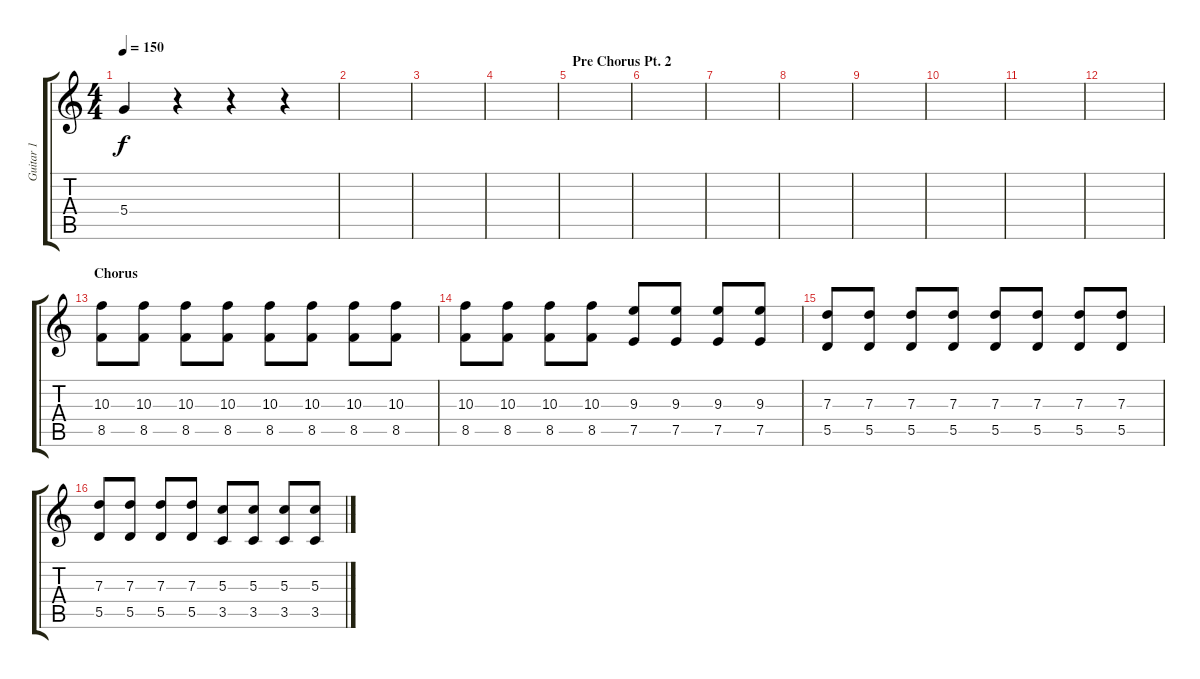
\track ("Guitar 1" "Guitar 1") {instrument overdrivenguitar}
\staff {score tabs}
\tuning (E4 B3 G3 D3 A2 D2) {hide}
\ts (4 4)
\tempo 150
\clef g2
\ks c
5.4{t}.4{dy f} r.4 r.4 r.4 |
|
|
|
\section ("" "Pre Chorus Pt. 2")
|
|
|
|
|
|
|
|
\section ("" "Chorus")
(10.3 8.5).8{volume 12} (10.3 8.5).8 (10.3 8.5).8 (10.3 8.5).8 (10.3 8.5).8 (10.3 8.5).8 (10.3 8.5).8 (10.3 8.5).8 |
(10.3 8.5).8 (10.3 8.5).8 (10.3 8.5).8 (10.3 8.5).8 (9.3 7.5).8 (9.3 7.5).8 (9.3 7.5).8 (9.3 7.5).8 |
(7.3 5.5).8 (7.3 5.5).8 (7.3 5.5).8 (7.3 5.5).8 (7.3 5.5).8 (7.3 5.5).8 (7.3 5.5).8 (7.3 5.5).8 |
(7.3 5.5).8 (7.3 5.5).8 (7.3 5.5).8 (7.3 5.5).8 (5.3 3.5).8 (5.3 3.5).8 (5.3 3.5).8 (5.3 3.5).8
